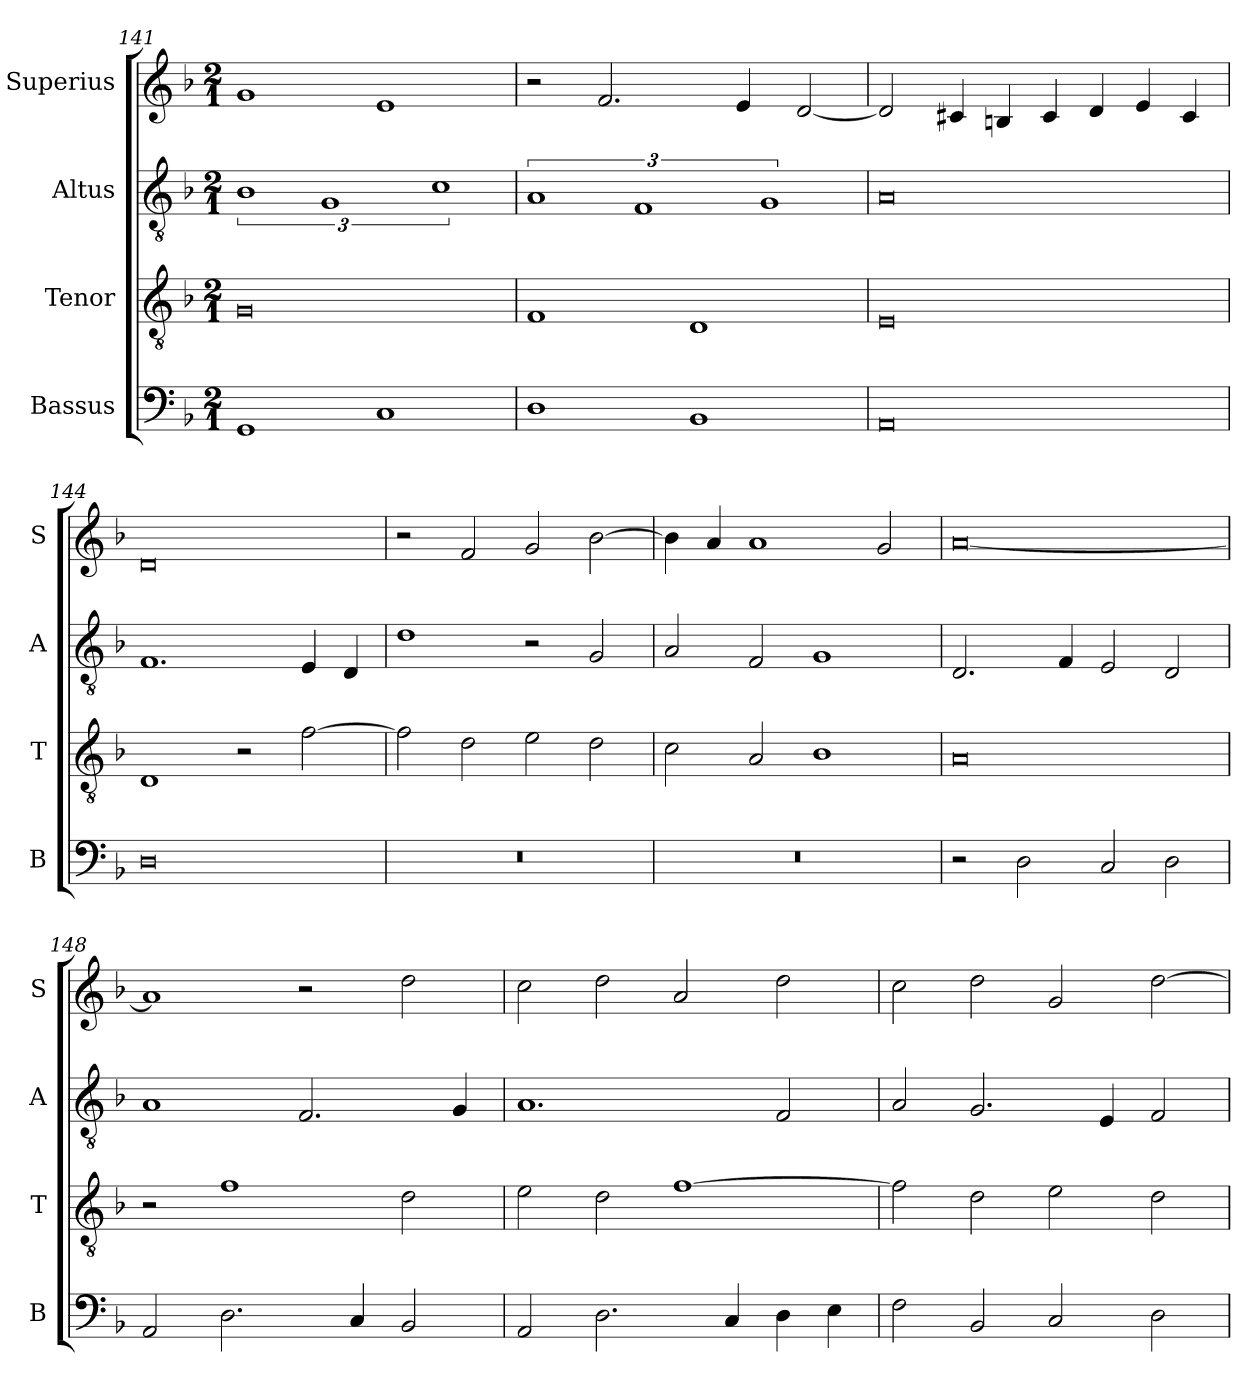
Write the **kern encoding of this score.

**kern	**kern	**kern	**kern
*part4	*part3	*part2	*part1
*staff4	*staff3	*staff2	*staff1
*I"Bassus	*I"Tenor	*I"Altus	*I"Superius
*I'B	*I'T	*I'A	*I'S
*clefF4	*clefGv2	*clefGv2	*clefG2
*k[b-]	*k[b-]	*k[b-]	*k[b-]
*M2/1	*M2/1	*M2/1	*M2/1
=141	=141	=141	=141
1GG	0G	3%2B-	1g
.	.	3%2G	.
1C	.	.	1e
.	.	3%2c	.
=142	=142	=142	=142
1D	1F	3%2A	2r
.	.	.	2.f/
.	.	3%2F	.
1BB-	1D	.	.
.	.	.	4e/
.	.	3%2G	.
.	.	.	[2d/
=143	=143	=143	=143
0AA	0E	0A	2d/]
.	.	.	4c#X/
.	.	.	4Bn/
.	.	.	4c#/
.	.	.	4d/
.	.	.	4e/
.	.	.	4c#/
=144	=144	=144	=144
0D	1D	1.F	0d
.	2r	.	.
.	[2f\	4E/	.
.	.	4D/	.
=145	=145	=145	=145
0r	2f\]	1d	2r
.	2d\	.	2f/
.	2e\	2r	2g/
.	2d\	2G/	[2b-\
=146	=146	=146	=146
0r	2c\	2A/	4b-\]
.	.	.	4a/
.	2A/	2F/	1a
.	1B-	1G	.
.	.	.	2g/
=147	=147	=147	=147
2r	0A	2.D/	[0a
2D\	.	.	.
.	.	4F/	.
2C/	.	2E/	.
2D\	.	2D/	.
=148	=148	=148	=148
2AA/	2r	1A	1a]
2.D\	1f	.	.
.	.	2.F/	2r
4C/	.	.	.
2BB-/	2d\	.	2dd\
.	.	4G/	.
=149	=149	=149	=149
2AA/	2e\	1.A	2cc\
2.D\	2d\	.	2dd\
.	[1f	.	2a/
4C/	.	.	.
4D\	.	2F/	2dd\
4E\	.	.	.
=150	=150	=150	=150
2F\	2f\]	2A/	2cc\
2BB-/	2d\	2.G/	2dd\
2C/	2e\	.	2g/
.	.	4E/	.
2D\	2d\	2F/	[2dd\
=	=	=	=
*-	*-	*-	*-
